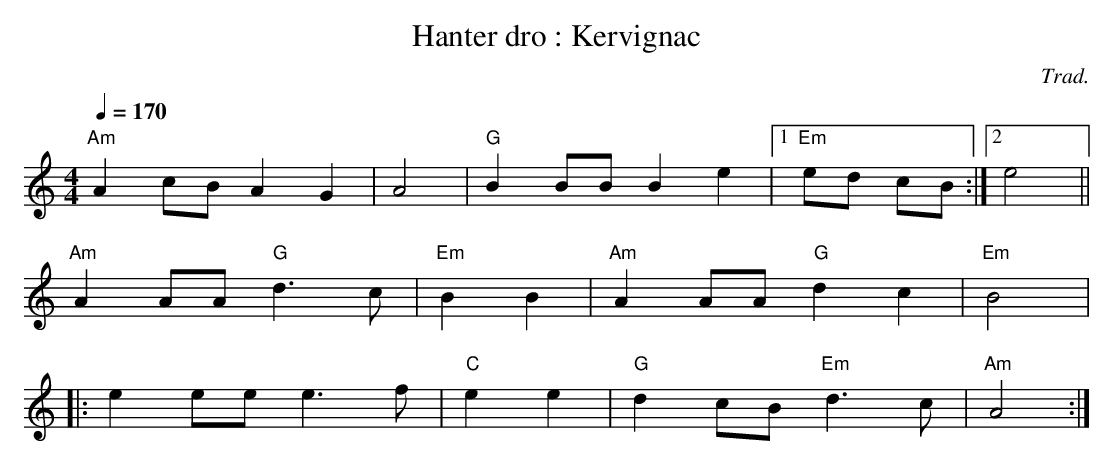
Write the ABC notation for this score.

X:1
T:Hanter dro : Kervignac
C:Trad.
Q:1/4=170
M:4/4
L:1/16
K:C
"Am"A4 c2B2 A4 G4 | A8 | "G"B4 B2B2 B4 e4 |1 "Em"e2d2 c2B2 :|2 e8 ||
"Am"A4 A2A2 "G"d6c2 | "Em"B4 B4 | "Am"A4 A2A2 "G"d4 c4 | "Em"B8 |:
e4 e2e2 e6f2 | "C"e4 e4 | "G"d4 c2B2 "Em"d6c2 | "Am"A8 :|
